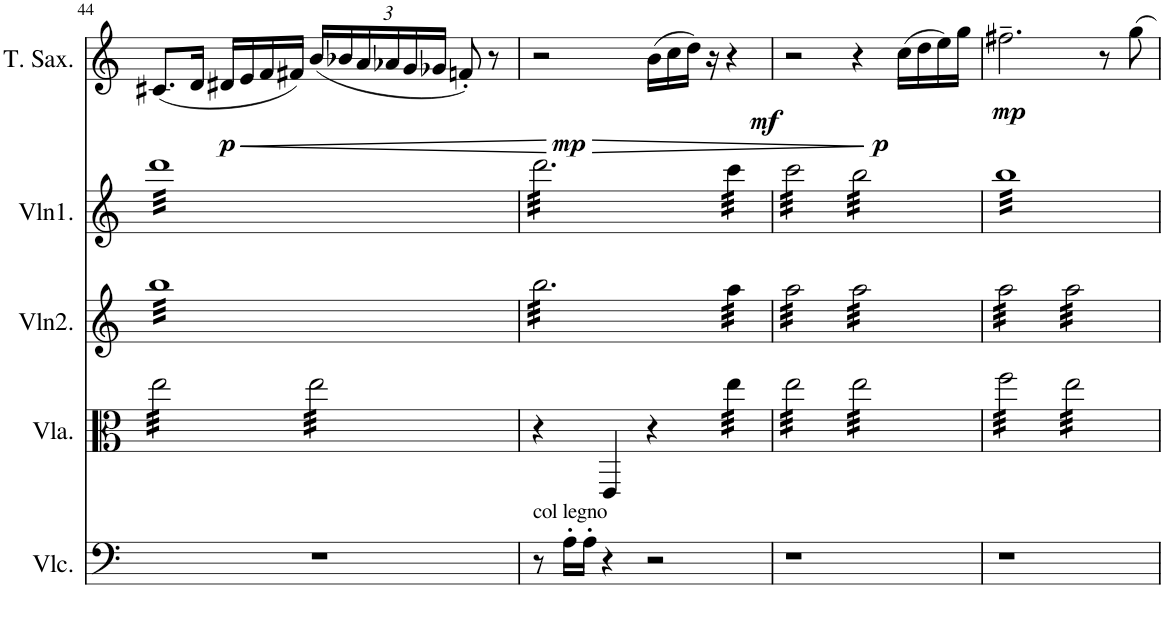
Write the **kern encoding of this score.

**kern	**kern	**kern	**kern	**kern	**dynam
*part5	*part4	*part3	*part2	*part1	*part1
*staff5	*staff4	*staff3	*staff2	*staff1	*staff1
*I"Cello	*I"Viola	*I"Violin2	*I"Violin1	*I"Tenor Sax	*
*	*I'Vla.	*I'Vln2.	*I'Vln1.	*I'T. Sax.	*
!!LO:PB:g=z
*clefF4	*clefC3	*clefG2	*clefG2	*clefG2	*
*	*	*	*	*Trd8c14	*
*k[]	*k[]	*k[]	*k[]	*k[]	*
*M4/4	*M4/4	*M4/4	*M4/4	*M4/4	*
=44	=44	=44	=44	=44	=44
!	!	!	!	!	!LO:HP:b
!	!	!	!	!	!LO:DY:n=1:b
*	*tremolo	*	*	*	*
*	*	*tremolo	*	*	*
*	*	*	*tremolo	*	*
1r	32ee\LLL	32bbLLL	32dddLLL	(8.c#X/L	< p
.	32ee\	32bb	32ddd	.	.
.	32ee\	32bb	32ddd	.	.
.	32ee\	32bb	32ddd	.	.
.	32ee\	32bb	32ddd	.	.
.	32ee\	32bb	32ddd	.	.
.	32ee\	32bb	32ddd	16d/Jk	.
.	32ee\	32bb	32ddd	.	.
.	32ee\	32bb	32ddd	16d#X/LL	.
.	32ee\	32bb	32ddd	.	.
.	32ee\	32bb	32ddd	16e/	.
.	32ee\	32bb	32ddd	.	.
.	32ee\	32bb	32ddd	16f/	.
.	32ee\	32bb	32ddd	.	.
.	32ee\	32bb	32ddd	16f#X/JJ)	.
.	32ee\JJJ	32bb	32ddd	.	.
*	*	*	*	*Xbrackettup	*
!	!	!	!	!	!LO:HP:n=1:b
!	!	!	!	!	!LO:DY:n=2:b
.	32ee\LLL	32bb	32ddd	(24b/LL	[ > mp
.	32ee\	32bb	32ddd	.	.
.	.	.	.	24b-X/	.
.	32ee\	32bb	32ddd	.	.
.	.	.	.	24a/	.
.	32ee\	32bb	32ddd	.	.
.	32ee\	32bb	32ddd	24a-X/	.
.	32ee\	32bb	32ddd	.	.
.	.	.	.	24g/	.
.	32ee\	32bb	32ddd	.	.
.	.	.	.	24g-X/JJ	.
.	32ee\	32bb	32ddd	.	.
!	!	!	!	!	!LO:DY:n=3:b
.	32ee\	32bb	32ddd	8fn'/)	] p
.	32ee\	32bb	32ddd	.	.
.	32ee\	32bb	32ddd	.	.
.	32ee\	32bb	32ddd	.	.
.	32ee\	32bb	32ddd	8r	.
.	32ee\	32bb	32ddd	.	.
.	32ee\	32bb	32ddd	.	.
.	32ee\JJJ	32bbJJJ	32dddJJJ	.	.
*	*Xtremolo	*	*	*	*
=45	=45	=45	=45	=45	=45
!LO:TX:a:t=col legno	!	!	!	!	!
8r	4r	32bb\LLL	32ddd\LLL	2r	.
.	.	32bb\	32ddd\	.	.
.	.	32bb\	32ddd\	.	.
.	.	32bb\	32ddd\	.	.
16A'\LL	.	32bb\	32ddd\	.	.
.	.	32bb\	32ddd\	.	.
16A'\JJ	.	32bb\	32ddd\	.	.
.	.	32bb\	32ddd\	.	.
4r	4EE/	32bb\	32ddd\	.	.
.	.	32bb\	32ddd\	.	.
.	.	32bb\	32ddd\	.	.
.	.	32bb\	32ddd\	.	.
.	.	32bb\	32ddd\	.	.
.	.	32bb\	32ddd\	.	.
.	.	32bb\	32ddd\	.	.
.	.	32bb\	32ddd\	.	.
!	!	!	!	!	!LO:DY:b
2r	4r	32bb\	32ddd\	(16b\LL	mf
.	.	32bb\	32ddd\	.	.
.	.	32bb\	32ddd\	16cc\	.
.	.	32bb\	32ddd\	.	.
.	.	32bb\	32ddd\	16dd\JJ)	.
.	.	32bb\	32ddd\	.	.
.	.	32bb\	32ddd\	16r	.
.	.	32bb\JJJ	32ddd\JJJ	.	.
*	*tremolo	*	*	*	*
.	32ee\LLL	32aa\LLL	32ccc\LLL	4r	.
.	32ee\	32aa\	32ccc\	.	.
.	32ee\	32aa\	32ccc\	.	.
.	32ee\	32aa\	32ccc\	.	.
.	32ee\	32aa\	32ccc\	.	.
.	32ee\	32aa\	32ccc\	.	.
.	32ee\	32aa\	32ccc\	.	.
.	32ee\JJJ	32aa\JJJ	32ccc\JJJ	.	.
=46	=46	=46	=46	=46	=46
1r	32ee\LLL	32aa\LLL	32ccc\LLL	2r	.
.	32ee\	32aa\	32ccc\	.	.
.	32ee\	32aa\	32ccc\	.	.
.	32ee\	32aa\	32ccc\	.	.
.	32ee\	32aa\	32ccc\	.	.
.	32ee\	32aa\	32ccc\	.	.
.	32ee\	32aa\	32ccc\	.	.
.	32ee\	32aa\	32ccc\	.	.
.	32ee\	32aa\	32ccc\	.	.
.	32ee\	32aa\	32ccc\	.	.
.	32ee\	32aa\	32ccc\	.	.
.	32ee\	32aa\	32ccc\	.	.
.	32ee\	32aa\	32ccc\	.	.
.	32ee\	32aa\	32ccc\	.	.
.	32ee\	32aa\	32ccc\	.	.
.	32ee\JJJ	32aa\JJJ	32ccc\JJJ	.	.
.	32ee\LLL	32aa\LLL	32bb\LLL	4r	.
.	32ee\	32aa\	32bb\	.	.
.	32ee\	32aa\	32bb\	.	.
.	32ee\	32aa\	32bb\	.	.
.	32ee\	32aa\	32bb\	.	.
.	32ee\	32aa\	32bb\	.	.
.	32ee\	32aa\	32bb\	.	.
.	32ee\	32aa\	32bb\	.	.
!	!	!	!	!	!LO:DY:b
.	32ee\	32aa\	32bb\	(16cc\LL	mp
.	32ee\	32aa\	32bb\	.	.
.	32ee\	32aa\	32bb\	16dd\	.
.	32ee\	32aa\	32bb\	.	.
.	32ee\	32aa\	32bb\	16ee\)	.
.	32ee\	32aa\	32bb\	.	.
.	32ee\	32aa\	32bb\	16gg\JJ	.
.	32ee\JJJ	32aa\JJJ	32bb\JJJ	.	.
=47	=47	=47	=47	=47	=47
1r	32ff\LLL	32aa\LLL	32bbLLL	2.ff#X~>\	.
.	32ff\	32aa\	32bb	.	.
.	32ff\	32aa\	32bb	.	.
.	32ff\	32aa\	32bb	.	.
.	32ff\	32aa\	32bb	.	.
.	32ff\	32aa\	32bb	.	.
.	32ff\	32aa\	32bb	.	.
.	32ff\	32aa\	32bb	.	.
.	32ff\	32aa\	32bb	.	.
.	32ff\	32aa\	32bb	.	.
.	32ff\	32aa\	32bb	.	.
.	32ff\	32aa\	32bb	.	.
.	32ff\	32aa\	32bb	.	.
.	32ff\	32aa\	32bb	.	.
.	32ff\	32aa\	32bb	.	.
.	32ff\JJJ	32aa\JJJ	32bb	.	.
.	32ee\LLL	32aa\LLL	32bb	.	.
.	32ee\	32aa\	32bb	.	.
.	32ee\	32aa\	32bb	.	.
.	32ee\	32aa\	32bb	.	.
.	32ee\	32aa\	32bb	.	.
.	32ee\	32aa\	32bb	.	.
.	32ee\	32aa\	32bb	.	.
.	32ee\	32aa\	32bb	.	.
.	32ee\	32aa\	32bb	8r	.
.	32ee\	32aa\	32bb	.	.
.	32ee\	32aa\	32bb	.	.
.	32ee\	32aa\	32bb	.	.
.	32ee\	32aa\	32bb	8gg\	.
.	32ee\	32aa\	32bb	.	.
.	32ee\	32aa\	32bb	.	.
.	32ee\JJJ	32aa\JJJ	32bbJJJ	.	.
*	*	*	*Xtremolo	*	*
*	*	*Xtremolo	*	*	*
*	*Xtremolo	*	*	*	*
=	=	=	=	=	=
*-	*-	*-	*-	*-	*-
